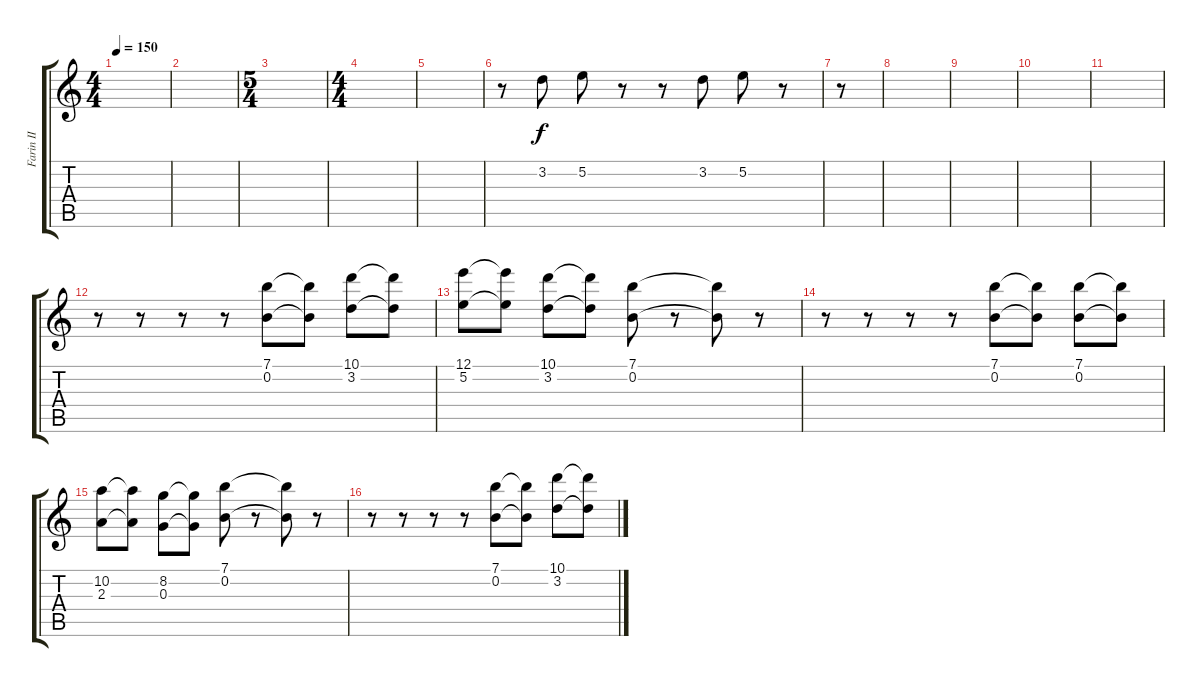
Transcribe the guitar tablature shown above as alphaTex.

\track ("Farin II" "Farin II") {instrument distortionguitar}
\staff {score tabs}
\tuning (E4 B3 G3 D3 A2 E2) {hide}
\ts (4 4)
\tempo 150
\clef g2
\ks c
|
|
\ts (5 4)
|
\ts (4 4)
|
|
r.8{instrument overdrivenguitar} 3.2.8 5.2.8 r.8 r.8 3.2.8 5.2.8 r.8 |
r.8{instrument distortionguitar} |
|
|
|
|
r.8 r.8 r.8 r.8 (7.1 0.2).8 (7.1{t} 0.2{t}).8 (10.1 3.2).8 (10.1{t} 3.2{t}).8 |
(12.1 5.2).8 (12.1{t} 5.2{t}).8 (10.1 3.2).8 (10.1{t} 3.2{t}).8 (7.1 0.2).8 r.8 (7.1{t} 0.2{t}).8 r.8 |
r.8 r.8 r.8 r.8 (7.1 0.2).8 (7.1{t} 0.2{t}).8 (7.1 0.2).8 (7.1{t} 0.2{t}).8 |
(10.2 2.3).8 (10.2{t} 2.3{t}).8 (8.2 0.3).8 (8.2{t} 0.3{t}).8 (7.1 0.2).8 r.8 (7.1{t} 0.2{t}).8 r.8 |
r.8 r.8 r.8 r.8 (7.1 0.2).8 (7.1{t} 0.2{t}).8 (10.1 3.2).8 (10.1{t} 3.2{t}).8
